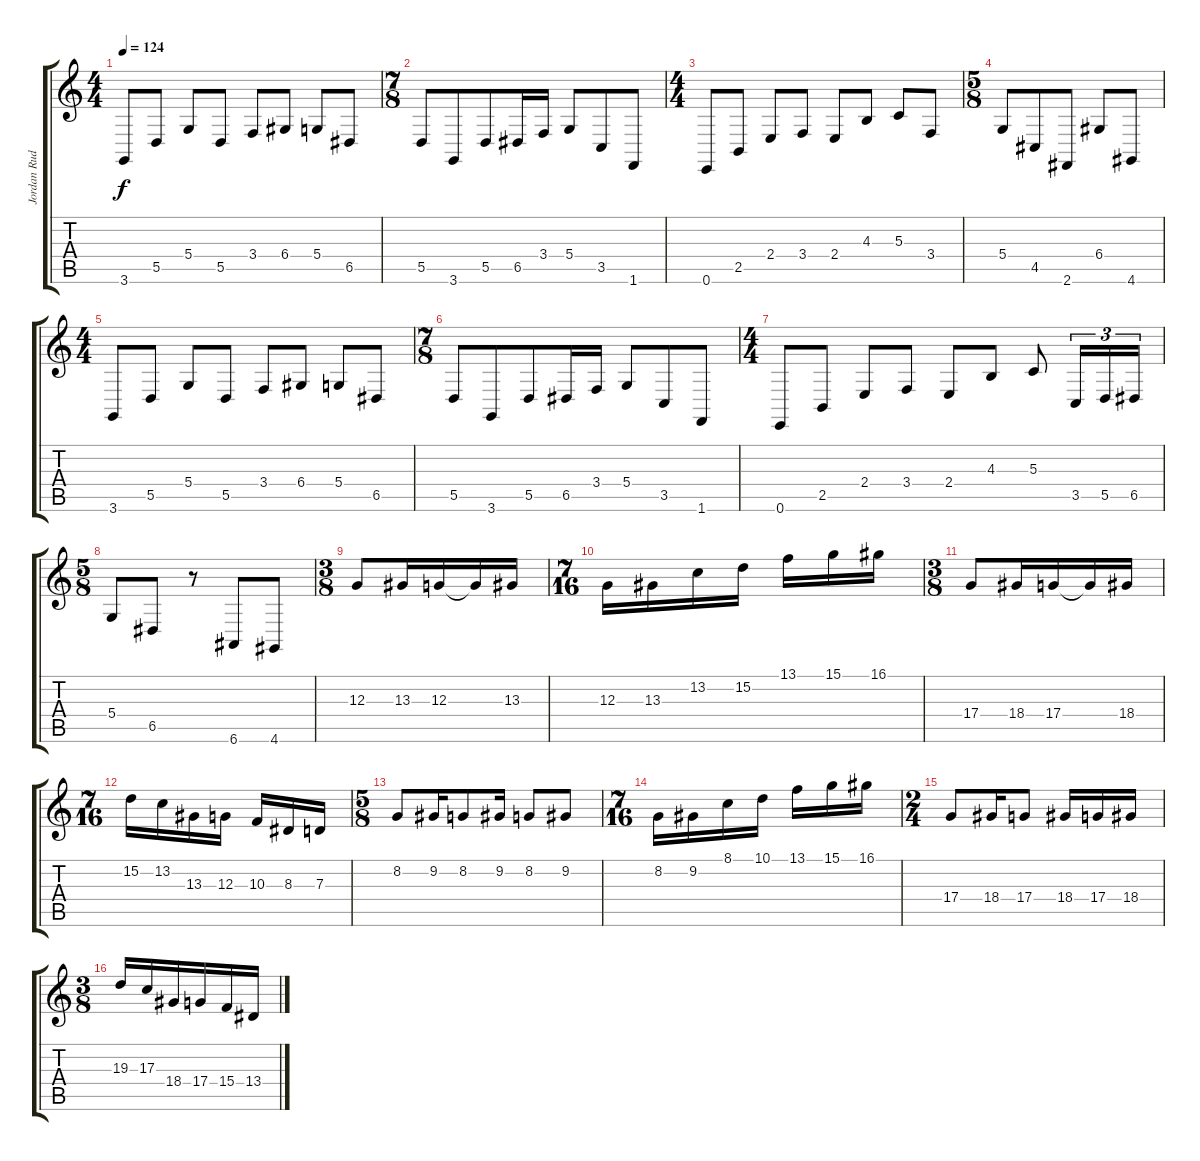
\track ("Jordan Rudess - Keyboard" "Jordan Rud") {instrument stringensemble1}
\staff {score tabs}
\tuning (E4 B3 G3 D3 A2 E2) {hide}
\ts (4 4)
\tempo 124
\clef g2
\ks c
3.6.8{dy f} 5.5.8 5.4.8 5.5.8 3.4.8 6.4.8 5.4.8 6.5.8 |
\ts (7 8)
5.5.8 3.6.8 5.5.8 6.5.16 3.4.16 5.4.8 3.5.8 1.6.8 |
\ts (4 4)
0.6.8 2.5.8 2.4.8 3.4.8 2.4.8 4.3.8 5.3.8 3.4.8 |
\ts (5 8)
5.4.8 4.5.8 2.6.8 6.4.8 4.6.8 |
\ts (4 4)
3.6.8 5.5.8 5.4.8 5.5.8 3.4.8 6.4.8 5.4.8 6.5.8 |
\ts (7 8)
5.5.8 3.6.8 5.5.8 6.5.16 3.4.16 5.4.8 3.5.8 1.6.8 |
\ts (4 4)
0.6.8 2.5.8 2.4.8 3.4.8 2.4.8 4.3.8 5.3.8 3.5.16{tu (3 2)} 5.5.16{tu (3 2)} 6.5.16{tu (3 2)} |
\ts (5 8)
5.4.8 6.5.8 r.8 6.6.8 4.6.8 |
\ts (3 8)
12.3.8 13.3.16 12.3.16 12.3{t}.16 13.3.16 |
\ts (7 16)
12.3.16 13.3.16 13.2.16 15.2.16 13.1.16 15.1.16 16.1.16 |
\ts (3 8)
17.4.8 18.4.16 17.4.16 17.4{t}.16 18.4.16 |
\ts (7 16)
15.2.16 13.2.16 13.3.16 12.3.16 10.3.16 8.3.16 7.3.16 |
\ts (5 8)
8.2.8 9.2.16 8.2.8 9.2.16 8.2.8 9.2.8 |
\ts (7 16)
8.2.16 9.2.16 8.1.16 10.1.16 13.1.16 15.1.16 16.1.16 |
\ts (2 4)
17.4.8 18.4.16 17.4.8 18.4.16 17.4.16 18.4.16 |
\ts (3 8)
19.3.16 17.3.16 18.4.16 17.4.16 15.4.16 13.4.16
